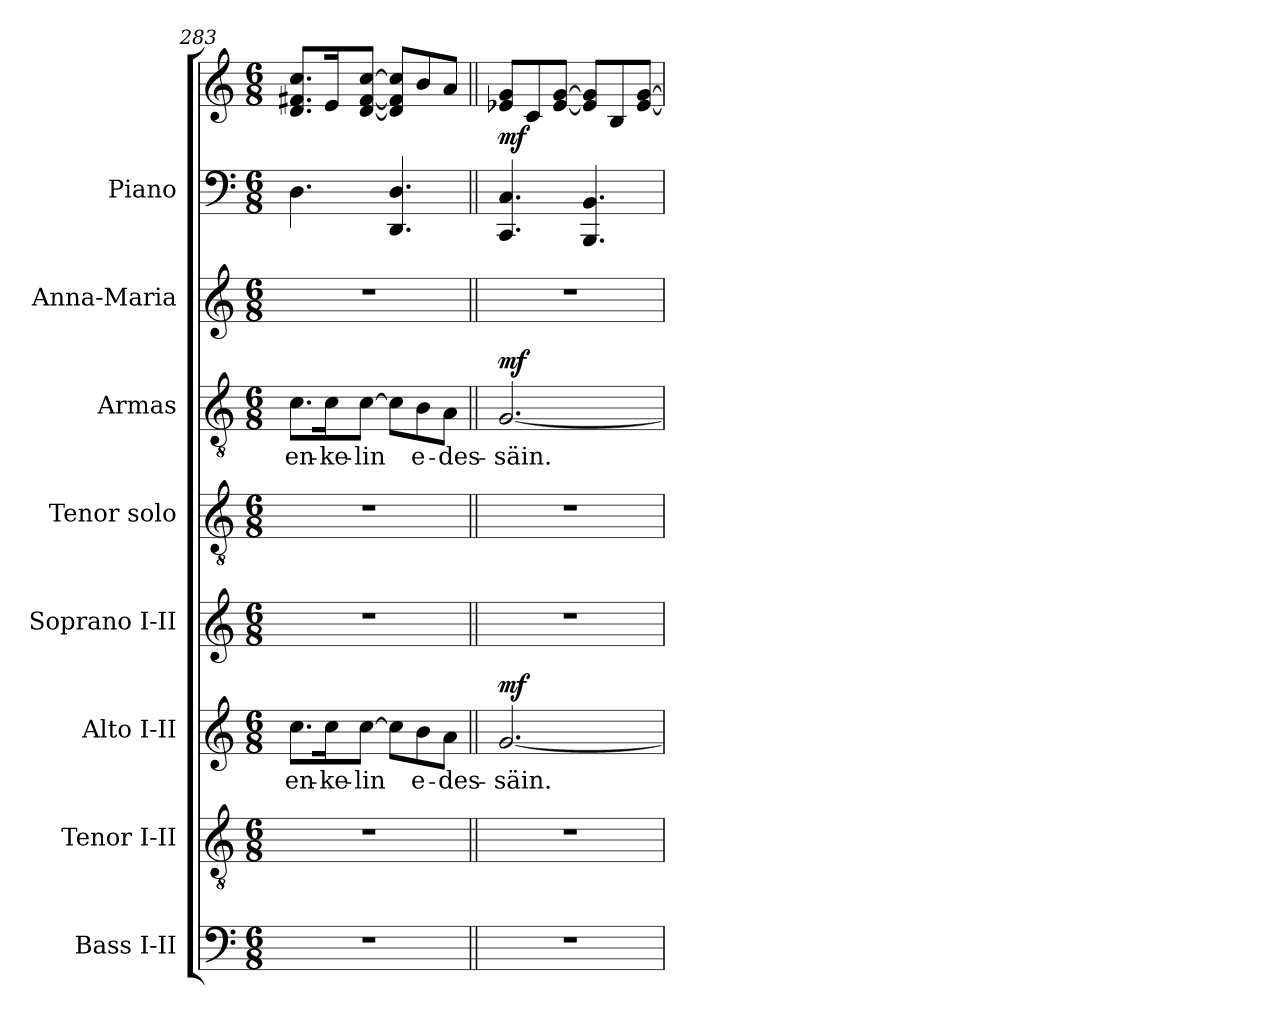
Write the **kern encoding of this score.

**kern	**kern	**kern	**text	**dynam	**kern	**kern	**kern	**text	**dynam	**kern	**kern	**kern	**dynam
*part8	*part7	*part6	*part6	*part6	*part5	*part4	*part3	*part3	*part3	*part2	*part1	*part1	*part1
*staff9	*staff8	*staff7	*staff7	*staff7	*staff6	*staff5	*staff4	*staff4	*staff4	*staff3	*staff2	*staff1	*staff1/2
*I"Bass I-II	*I"Tenor I-II	*I"Alto I-II	*	*	*I"Soprano I-II	*I"Tenor solo	*I"Armas	*	*	*I"Anna-Maria	*I"Piano	*	*
*I'B.	*I'T.	*I'A.	*	*	*I'S.	*I'T. Solo	*I'Armas	*	*	*I'A-M	*I'Pno.	*	*
*clefF4	*clefGv2	*clefG2	*	*	*clefG2	*clefGv2	*clefGv2	*	*	*clefG2	*clefF4	*clefG2	*
*	*ITrd7c12	*	*	*	*	*ITrd7c12	*ITrd7c12	*	*	*	*	*	*
*k[]	*k[]	*k[]	*	*	*k[]	*k[]	*k[]	*	*	*k[]	*k[]	*k[]	*
*C:	*C:	*C:	*	*	*C:	*C:	*C:	*	*	*C:	*C:	*C:	*
*M6/8	*M6/8	*M6/8	*	*	*M6/8	*M6/8	*M6/8	*	*	*M6/8	*M6/8	*M6/8	*
=283	=283	=283	=283	=283	=283	=283	=283	=283	=283	=283	=283	=283	=283
!LO:N:vis=1	!LO:N:vis=1	!	!	!	!	!	!	!	!	!	!	!	!
!	!	!	!LO:LY:b:color=#000000	!	!LO:N:vis=1	!LO:N:vis=1	!	!	!	!	!	!	!
!	!	!	!	!	!	!	!	!LO:LY:b:color=#000000	!	!LO:N:vis=1	!	!	!
2.r	2.r	8.cci\L	en-	.	2.r	2.r	8.Ci\L	en-	.	2.r	4.Di\	8.di/ 8.f#Xi 8.cciL	.
!	!	!	!LO:LY:b:color=#000000	!	!	!	!	!	!	!	!	!	!
!	!	!	!	!	!	!	!	!LO:LY:b:color=#000000	!	!	!	!	!
.	.	16cci\k	-ke-	.	.	.	16Ci\k	-ke-	.	.	.	16ei/k	.
!	!	!	!LO:LY:b:color=#000000	!	!	!	!	!	!	!	!	!	!
!	!	!	!	!	!	!	!	!LO:LY:b:color=#000000	!	!	!	!	!
.	.	[>8cci\J	-lin	.	.	.	[>8Ci\J	-lin	.	.	.	[<8di/ [<8f#i [>8cciJ	.
.	.	8cci\L]	.	.	.	.	8Ci\L]	.	.	.	4.DDi/ 4.Di	8di/] 8f#i] 8cci]L	.
!	!	!	!LO:LY:b:color=#000000	!	!	!	!	!	!	!	!	!	!
!	!	!	!	!	!	!	!	!LO:LY:b:color=#000000	!	!	!	!	!
.	.	8bi\	e-	.	.	.	8BBi\	e-	.	.	.	8bi/	.
!	!	!	!LO:LY:b:color=#000000	!	!	!	!	!	!	!	!	!	!
!	!	!	!	!	!	!	!	!LO:LY:b:color=#000000	!	!	!	!	!
.	.	8ai\J	-des-	.	.	.	8AAi\J	-des-	.	.	.	8ai/J	.
=284||	=284||	=284||	=284||	=284||	=284||	=284||	=284||	=284||	=284||	=284||	=284||	=284||	=284||
!LO:N:vis=1	!LO:N:vis=1	!	!	!	!	!	!	!	!	!	!	!	!
!	!	!	!LO:LY:b:color=#000000	!	!LO:N:vis=1	!LO:N:vis=1	!	!	!	!	!	!	!
*	*	*	*	*	*	*	*	*	*	*	*	*MM93	*
!	!	!	!	!	!	!	!	!LO:LY:b:color=#000000	!	!LO:N:vis=1	!	!	!
2.r	2.r	[<2.gi/	-säin.	mf	2.r	2.r	[<2.GGi/	-säin.	mf	2.r	4.CCi/ 4.Ci	8e-Xi/ 8giL	mf
.	.	.	.	.	.	.	.	.	.	.	.	8ci/	.
.	.	.	.	.	.	.	.	.	.	.	.	[<8e-i/ [>8giJ	.
.	.	.	.	.	.	.	.	.	.	.	4.BBBi/ 4.BBi	8e-i/] 8gi]L	.
.	.	.	.	.	.	.	.	.	.	.	.	8Bi/	.
.	.	.	.	.	.	.	.	.	.	.	.	[<8e-i/ [>8giJ	.
=	=	=	=	=	=	=	=	=	=	=	=	=	=
*-	*-	*-	*-	*-	*-	*-	*-	*-	*-	*-	*-	*-	*-
